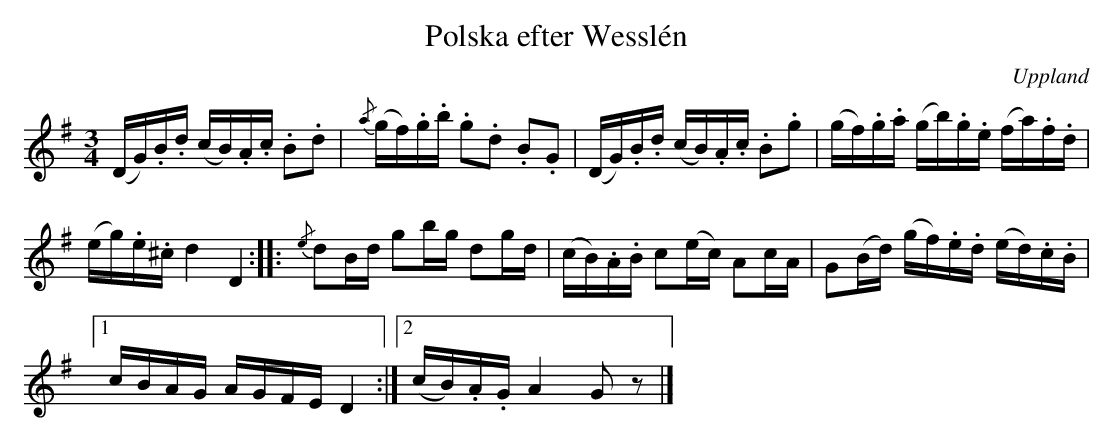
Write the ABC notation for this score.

X:1
T:Polska efter Wesslén
O:Uppland
M:3/4
L:1/16
K:G
(DG).B.d (cB).A.c .B2.d2 | {/a}(gf).g.b .g2.d2 .B2.G2 | (DG).B.d (cB).A.c .B2.g2 | (gf).g.a (gb).g.e (fa).f.d |
(eg).e.^c d4 D4 :: {/e}d2Bd g2bg d2gd | (cB).A.B c2(ec) A2cA | G2(Bd) (gf).e.d (ed).c.B |1
cBAG AGFE D4 :|2 (cB).A.G A4 G2z2 |]
